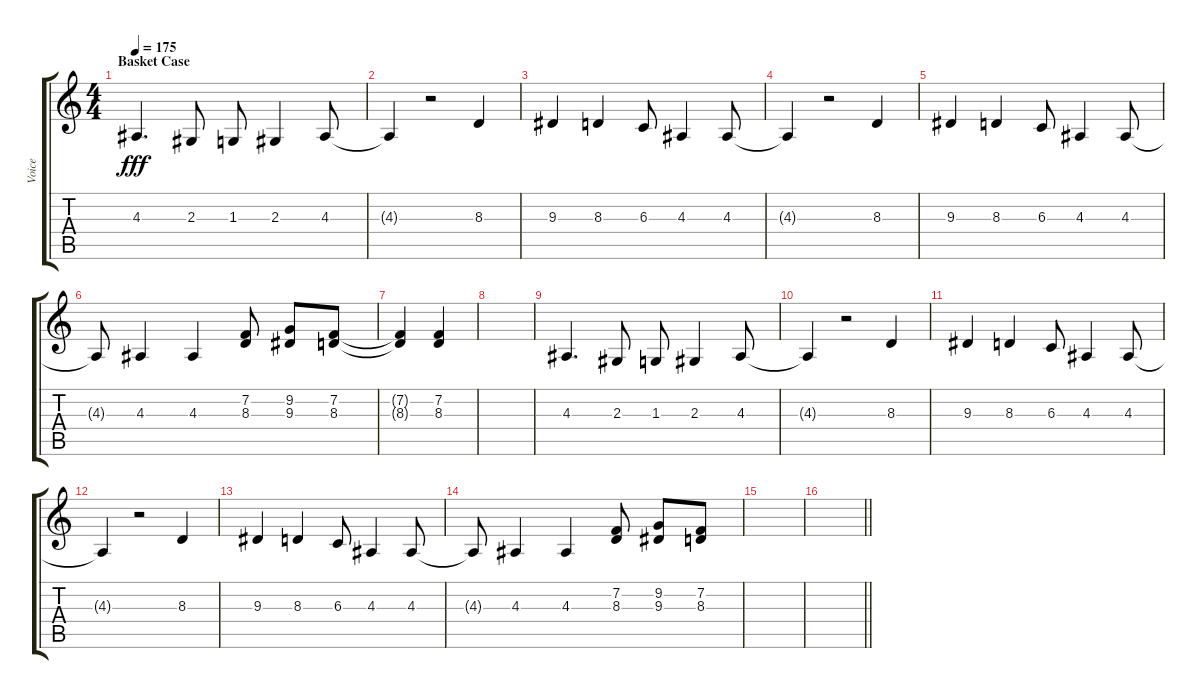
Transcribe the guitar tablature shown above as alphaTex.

\track ("Voice" "Voice") {instrument drawbarorgan}
\staff {score tabs}
\tuning (Eb4 Bb3 Gb3 Db3 Ab2 Eb2) {hide}
\ts (4 4)
\section ("" "Basket Case")
\tempo 175
\clef g2
\ks c
4.3.4{d dy fff instrument drawbarorgan} 2.3.8 1.3.8 2.3.4 4.3.8 |
4.3{t}.4 r.2 8.3.4 |
9.3.4 8.3.4 6.3.8 4.3.4 4.3.8 |
4.3{t}.4 r.2 8.3.4 |
9.3.4 8.3.4 6.3.8 4.3.4 4.3.8 |
4.3{t}.8 4.3.4 4.3.4 (7.2 8.3).8 (9.2 9.3).8 (7.2 8.3).8 |
(7.2{t} 8.3{t}).4 (7.2 8.3).4 |
|
4.3.4{d} 2.3.8 1.3.8 2.3.4 4.3.8 |
4.3{t}.4 r.2 8.3.4 |
9.3.4 8.3.4 6.3.8 4.3.4 4.3.8 |
4.3{t}.4 r.2 8.3.4 |
9.3.4 8.3.4 6.3.8 4.3.4 4.3.8 |
4.3{t}.8 4.3.4 4.3.4 (7.2 8.3).8 (9.2 9.3).8 (7.2 8.3).8 |
|
\barLineRight lightlight
